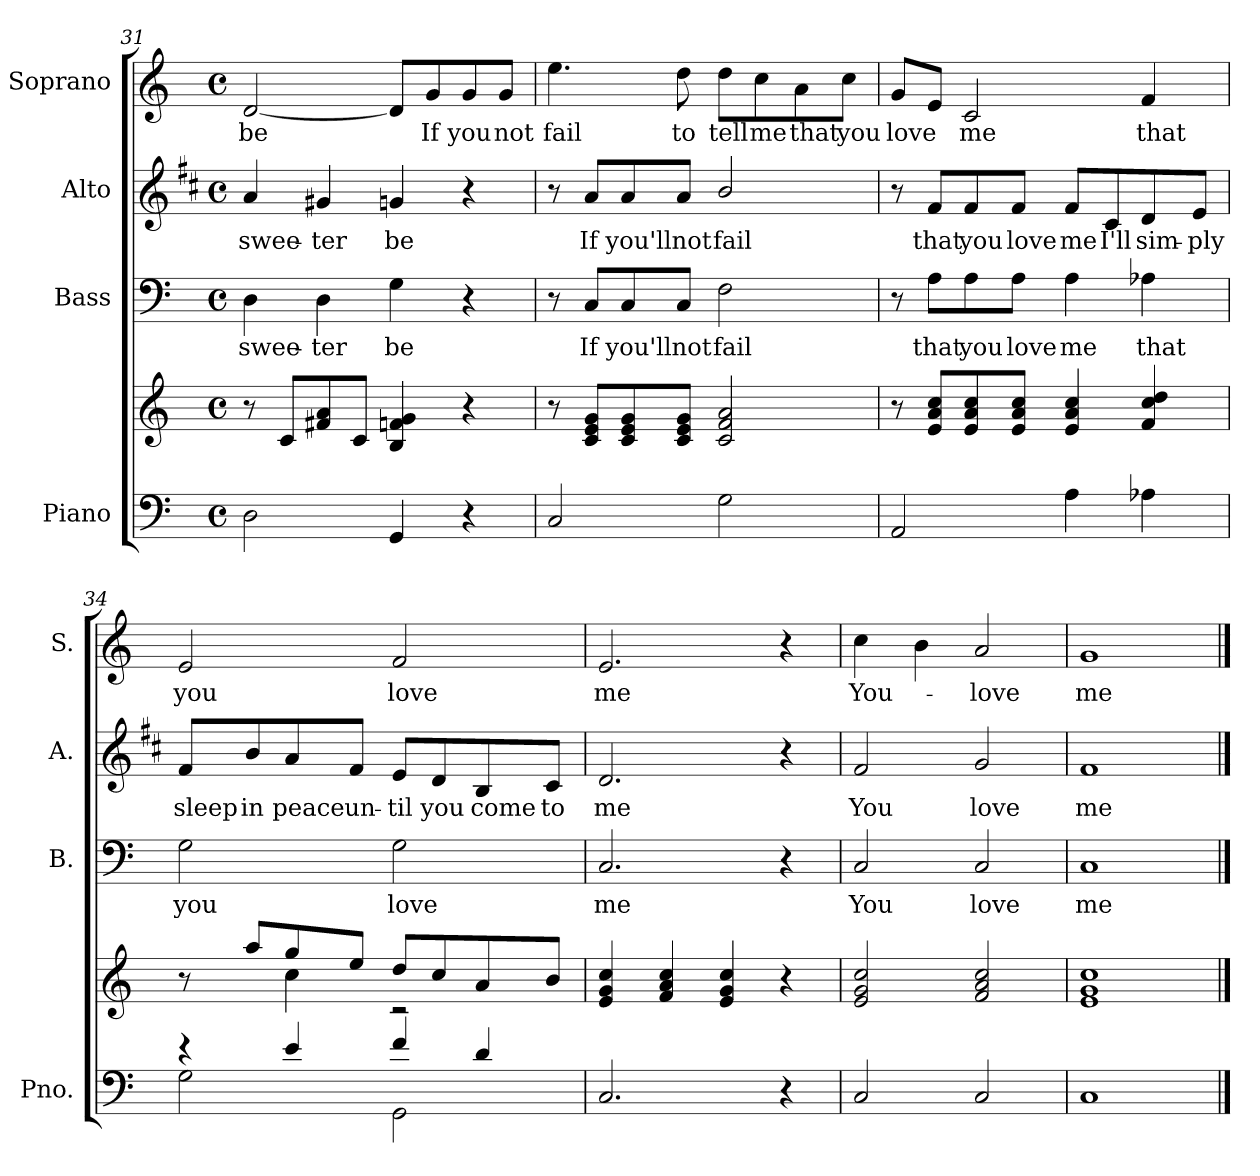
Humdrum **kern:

**kern	**kern	**kern	**text	**kern	**text	**kern	**text
*part4	*part4	*part3	*part3	*part2	*part2	*part1	*part1
*staff5	*staff4	*staff3	*staff3	*staff2	*staff2	*staff1	*staff1
*I"Piano	*	*I"Bass	*	*I"Alto	*	*I"Soprano	*
*I'Pno.	*	*I'B.	*	*I'A.	*	*I'S.	*
!!LO:PB:g=z
*clefF4	*clefG2	*clefF4	*	*clefG2	*	*clefG2	*
*	*	*	*	*ITrd1c2	*	*	*
*k[]	*k[]	*k[]	*	*k[]	*	*k[]	*
*M4/4	*M4/4	*M4/4	*	*M4/4	*	*M4/4	*
*met(c)	*met(c)	*met(c)	*	*met(c)	*	*met(c)	*
=31	=31	=31	=31	=31	=31	=31	=31
!	!	!	!LO:LY:b	!	!LO:LY:b	!	!LO:LY:b
2D\	8r	4D\	swee-	4g/	swee-	[2d/	be
.	8c/L	.	.	.	.	.	.
!	!	!	!LO:LY:b	!	!LO:LY:b	!	!
.	8f#X/ 8a/	4D\	-ter	4f#X/	-ter	.	.
.	8c/J	.	.	.	.	.	.
!	!	!	!LO:LY:b	!	!LO:LY:b	!	!
4GG/	4B/ 4fn/ 4g/	4G\	be	4fn/	be	8d/L]	.
!	!	!	!	!	!	!	!LO:LY:b
.	.	.	.	.	.	8g/	If
!	!	!	!	!	!	!	!LO:LY:b
4r	4r	4r	.	4r	.	8g/	you
!	!	!	!	!	!	!	!LO:LY:b
.	.	.	.	.	.	8g/J	not
=32	=32	=32	=32	=32	=32	=32	=32
!	!	!	!	!	!	!	!LO:LY:b
2C/	8r	8r	.	8r	.	4.ee\	fail
!	!	!	!LO:LY:b	!	!LO:LY:b	!	!
.	8c/ 8e/ 8g/L	8C/L	If	8g/L	If	.	.
!	!	!	!LO:LY:b	!	!LO:LY:b	!	!
.	8c/ 8e/ 8g/	8C/	you'll	8g/	you'll	.	.
!	!	!	!LO:LY:b	!	!LO:LY:b	!	!LO:LY:b
.	8c/ 8e/ 8g/J	8C/J	not	8g/J	not	8dd\	to
!	!	!	!LO:LY:b	!	!LO:LY:b	!	!LO:LY:b
2G\	2c/ 2f/ 2a/	2F\	fail	2a/	fail	8dd\L	tell
!	!	!	!	!	!	!	!LO:LY:b
.	.	.	.	.	.	8cc\	me
!	!	!	!	!	!	!	!LO:LY:b
.	.	.	.	.	.	8a\	that
!	!	!	!	!	!	!	!LO:LY:b
.	.	.	.	.	.	8cc\J	you
=33	=33	=33	=33	=33	=33	=33	=33
!	!	!	!	!	!	!	!LO:LY:b
2AA/	8r	8r	.	8r	.	8g/L	love
!	!	!	!LO:LY:b	!	!LO:LY:b	!	!
.	8e/ 8a/ 8cc/L	8A\L	that	8e/L	that	8e/J	.
!	!	!	!LO:LY:b	!	!LO:LY:b	!	!LO:LY:b
.	8e/ 8a/ 8cc/	8A\	you	8e/	you	2c/	me
!	!	!	!LO:LY:b	!	!LO:LY:b	!	!
.	8e/ 8a/ 8cc/J	8A\J	love	8e/J	love	.	.
!	!	!	!LO:LY:b	!	!LO:LY:b	!	!
4A\	4e/ 4a/ 4cc/	4A\	me	8e/L	me	.	.
!	!	!	!	!	!LO:LY:b	!	!
.	.	.	.	8B/	I'll	.	.
!	!	!	!LO:LY:b	!	!LO:LY:b	!	!LO:LY:b
4A-X\	4f/ 4cc/ 4dd/	4A-X\	that	8c/	sim-	4f/	that
!	!	!	!	!	!LO:LY:b	!	!
.	.	.	.	8d/J	-ply	.	.
!!LO:LB:g=z
=34	=34	=34	=34	=34	=34	=34	=34
*^	*^	*	*	*	*	*	*
!	!	!	!	!	!LO:LY:b	!	!LO:LY:b	!	!LO:LY:b
4r	2G\	8r	4ryy	2G\	you	8e/L	sleep	2e/	you
!	!	!	!	!	!	!	!LO:LY:b	!	!
.	.	8aa/L	.	.	.	8a/	in	.	.
!	!	!	!	!	!	!	!LO:LY:b	!	!
4e/	.	8gg/	4cc\	.	.	8g/	peace	.	.
!	!	!	!	!	!	!	!LO:LY:b	!	!
.	.	8ee/J	.	.	.	8e/J	un-	.	.
!	!	!	!	!	!LO:LY:b	!	!LO:LY:b	!	!LO:LY:b
4f/	2GG\	8dd/L	2r	2G\	love	8d/L	-til	2f/	love
!	!	!	!	!	!	!	!LO:LY:b	!	!
.	.	8cc/	.	.	.	8c/	you	.	.
!	!	!	!	!	!	!	!LO:LY:b	!	!
4d/	.	8a/	.	.	.	8A/	come	.	.
!	!	!	!	!	!	!	!LO:LY:b	!	!
.	.	8b/J	.	.	.	8B/J	to	.	.
*v	*v	*	*	*	*	*	*	*	*
*	*v	*v	*	*	*	*	*	*
=35	=35	=35	=35	=35	=35	=35	=35
!	!	!	!LO:LY:b	!	!LO:LY:b	!	!LO:LY:b
2.C/	4e/ 4g/ 4cc/	2.C/	me	2.c/	me	2.e/	me
.	4f/ 4a/ 4cc/	.	.	.	.	.	.
.	4e/ 4g/ 4cc/	.	.	.	.	.	.
4r	4r	4r	.	4r	.	4r	.
=36	=36	=36	=36	=36	=36	=36	=36
!	!	!	!LO:LY:b	!	!LO:LY:b	!	!LO:LY:b
2C/	2e/ 2g/ 2cc/	2C/	You	2e/	You	4cc\	You-
.	.	.	.	.	.	4b\	.
!	!	!	!LO:LY:b	!	!LO:LY:b	!	!LO:LY:b
2C/	2f/ 2a/ 2cc/	2C/	love	2f/	love	2a/	-love
=37	=37	=37	=37	=37	=37	=37	=37
!	!	!	!LO:LY:b	!	!LO:LY:b	!	!LO:LY:b
1C	1e 1g 1cc	1C	me	1e	me	1g	me
==	==	==	==	==	==	==	==
*-	*-	*-	*-	*-	*-	*-	*-
